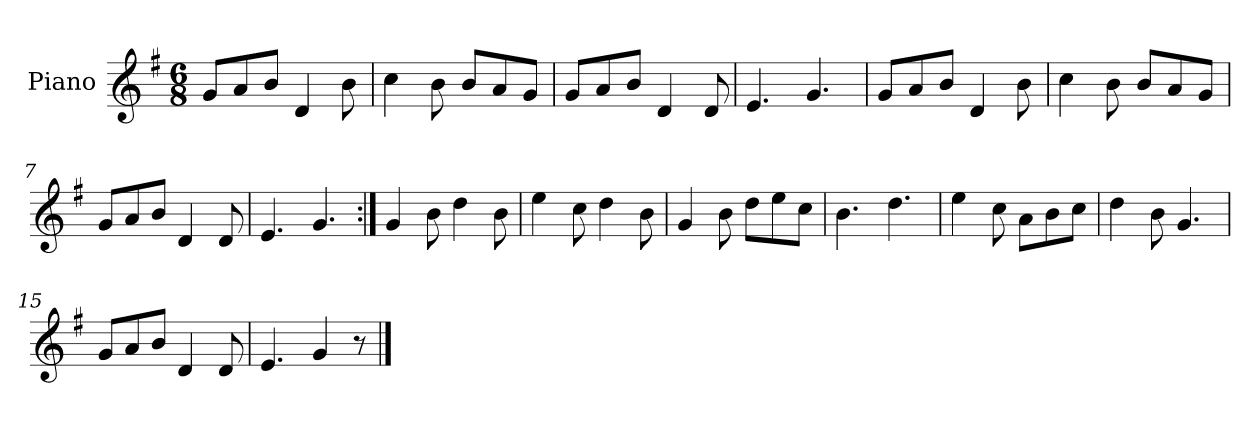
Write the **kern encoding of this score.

**kern
*part1
*staff1
*I"Piano
*I'Pno.
*clefG2
*k[f#]
*M6/8
=1
8g/L
8a/
8b/J
4d/
8b\
=2
4cc\
8b\
8b/L
8a/
8g/J
=3
8g/L
8a/
8b/J
4d/
8d/
=4
4.e/
4.g/
=5
8g/L
8a/
8b/J
4d/
8b\
=6
4cc\
8b\
8b/L
8a/
8g/J
=7
8g/L
8a/
8b/J
4d/
8d/
!!LO:LB:g=z
=8
4.e/
4.g/
=9:|!
4g/
8b\
4dd\
8b\
=10
4ee\
8cc\
4dd\
8b\
=11
4g/
8b\
8dd\L
8ee\
8cc\J
=12
4.b\
4.dd\
=13
4ee\
8cc\
8a\L
8b\
8cc\J
=14
4dd\
8b\
4.g/
=15
8g/L
8a/
8b/J
4d/
8d/
!!LO:LB:g=z
=16
4.e/
4g/
8r
==
*-
